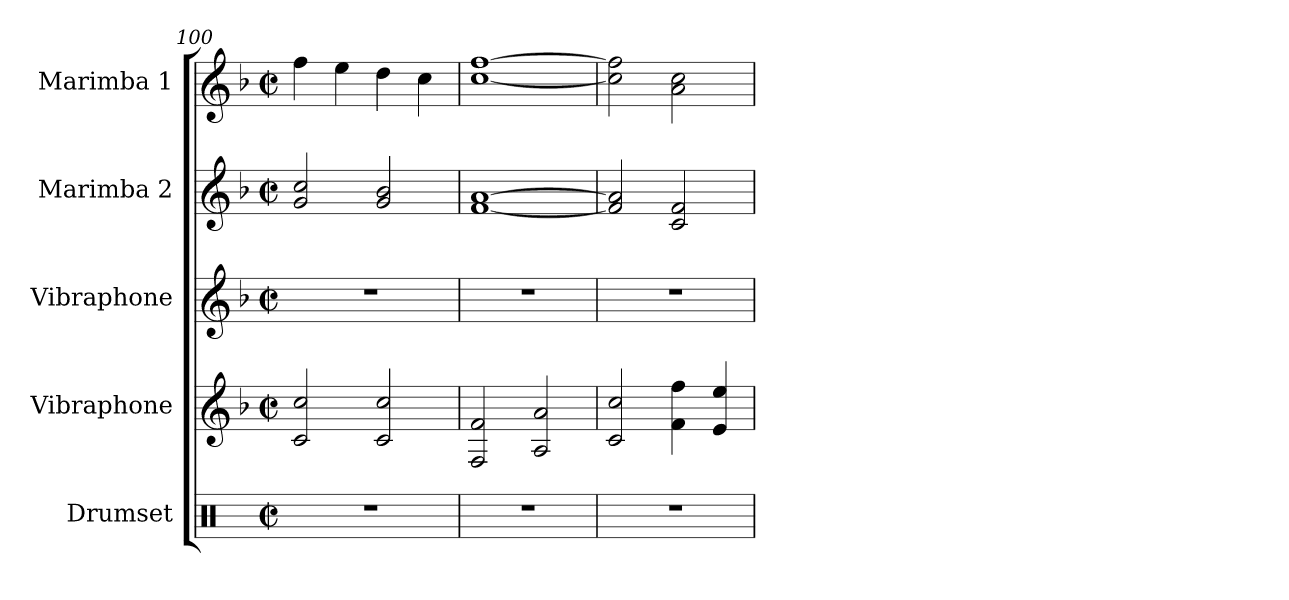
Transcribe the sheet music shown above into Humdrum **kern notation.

**kern	**kern	**kern	**kern	**kern
*part5	*part4	*part3	*part2	*part1
*staff5	*staff4	*staff3	*staff2	*staff1
*I"Drumset	*I"Vibraphone	*I"Vibraphone	*I"Marimba 2	*I"Marimba 1
*I'Drs.	*I'Vib.	*I'Vib.	*I'Mrm. 2	*I'Mrm. 1
*clefX	*clefG2	*clefG2	*clefG2	*clefG2
*k[]	*k[b-]	*k[b-]	*k[b-]	*k[b-]
*M2/2	*M2/2	*M2/2	*M2/2	*M2/2
*met(c|)	*met(c|)	*met(c|)	*met(c|)	*met(c|)
=100	=100	=100	=100	=100
1r	2c/ 2cc/	1r	2g/ 2cc/	4ff\
.	.	.	.	4ee\
.	2c/ 2cc/	.	2g/ 2b-/	4dd\
.	.	.	.	4cc\
=101	=101	=101	=101	=101
1r	2F/ 2f/	1r	[1f [1a	[1cc [1ff
.	2A/ 2a/	.	.	.
=102	=102	=102	=102	=102
1r	2c/ 2cc/	1r	2f/] 2a/]	2cc\] 2ff\]
.	4f\ 4ff\	.	2c/ 2f/	2a\ 2cc\
.	4e/ 4ee/	.	.	.
=	=	=	=	=
*-	*-	*-	*-	*-
